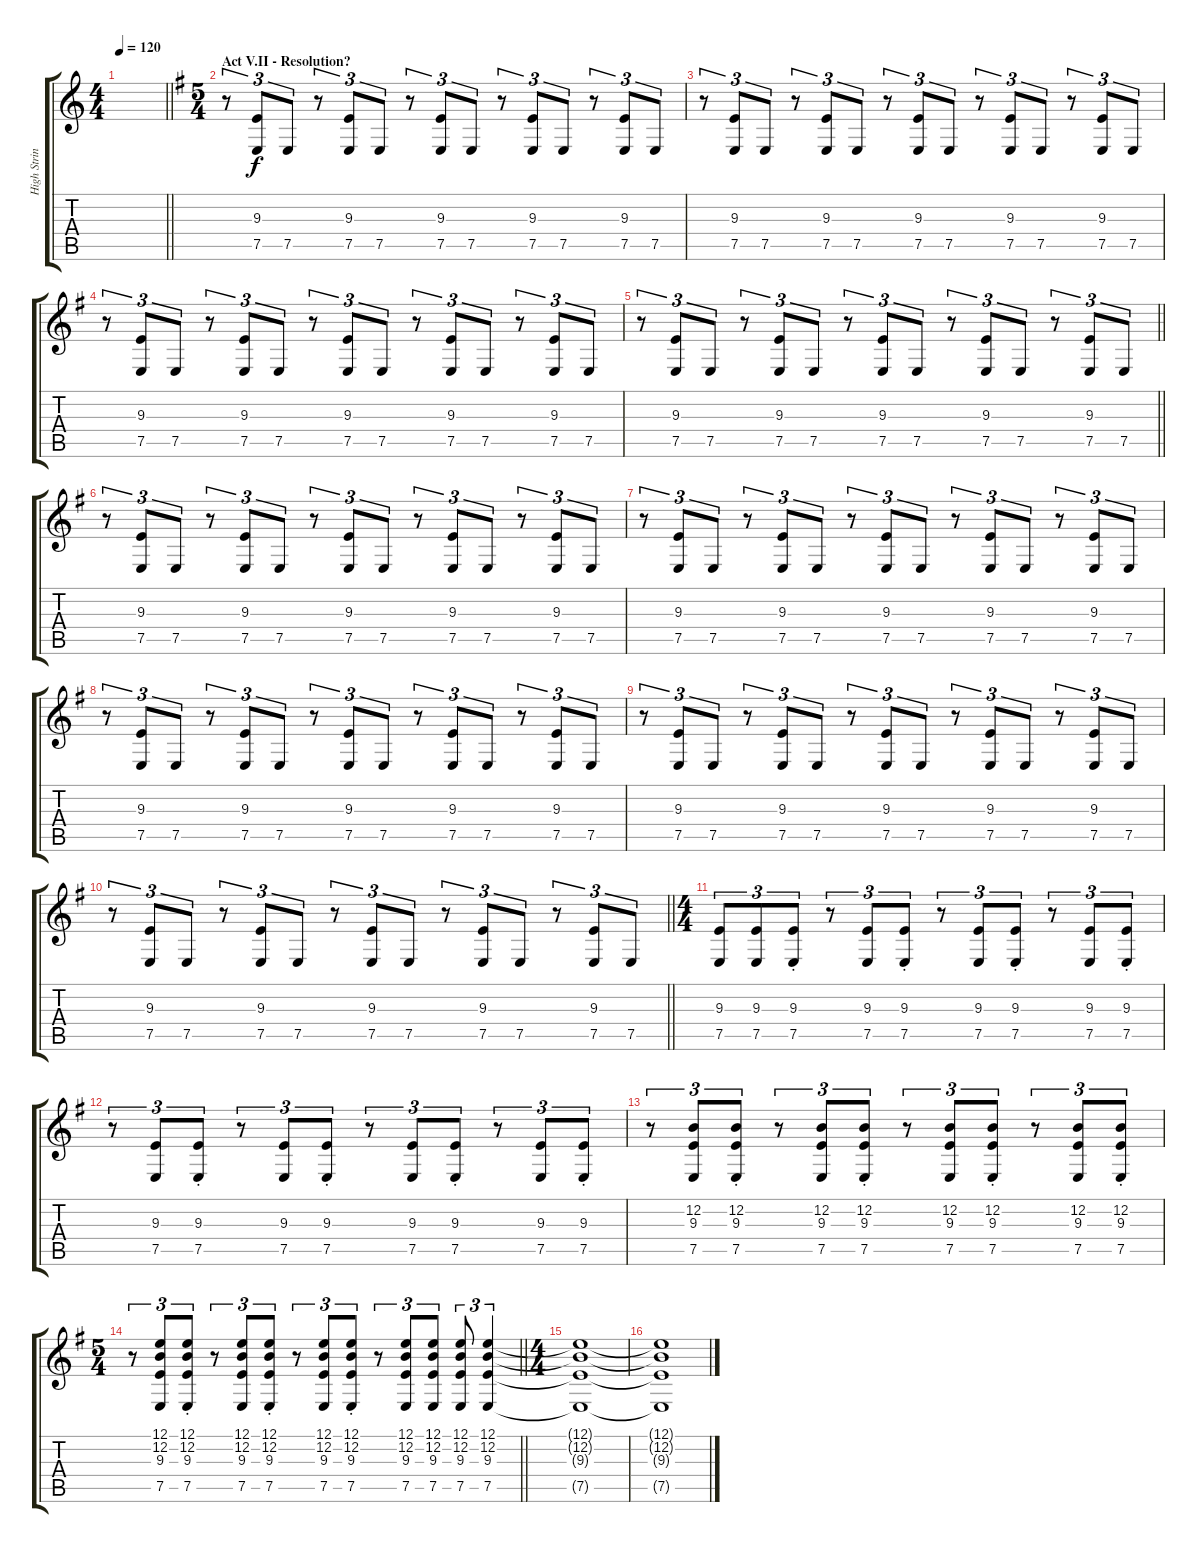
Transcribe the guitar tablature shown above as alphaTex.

\track ("High Strings Standard" "High Strin") {instrument stringensemble1}
\staff {score tabs}
\tuning (E4 B3 G3 D3 A2 E2) {hide}
\ts (4 4)
\tempo 120
\clef g2
\barLineRight lightlight
\ks c
|
\ts (5 4)
\section ("" "Act V.II - Resolution?")
\ks eminor
r.8{tu (3 2) volume 16} (9.3 7.5).8{tu (3 2)} 7.5.8{tu (3 2)} r.8{tu (3 2)} (9.3 7.5).8{tu (3 2)} 7.5.8{tu (3 2)} r.8{tu (3 2)} (9.3 7.5).8{tu (3 2)} 7.5.8{tu (3 2)} r.8{tu (3 2)} (9.3 7.5).8{tu (3 2)} 7.5.8{tu (3 2)} r.8{tu (3 2)} (9.3 7.5).8{tu (3 2)} 7.5.8{tu (3 2)} |
r.8{tu (3 2)} (9.3 7.5).8{tu (3 2)} 7.5.8{tu (3 2)} r.8{tu (3 2)} (9.3 7.5).8{tu (3 2)} 7.5.8{tu (3 2)} r.8{tu (3 2)} (9.3 7.5).8{tu (3 2)} 7.5.8{tu (3 2)} r.8{tu (3 2)} (9.3 7.5).8{tu (3 2)} 7.5.8{tu (3 2)} r.8{tu (3 2)} (9.3 7.5).8{tu (3 2)} 7.5.8{tu (3 2)} |
r.8{tu (3 2)} (9.3 7.5).8{tu (3 2)} 7.5.8{tu (3 2)} r.8{tu (3 2)} (9.3 7.5).8{tu (3 2)} 7.5.8{tu (3 2)} r.8{tu (3 2)} (9.3 7.5).8{tu (3 2)} 7.5.8{tu (3 2)} r.8{tu (3 2)} (9.3 7.5).8{tu (3 2)} 7.5.8{tu (3 2)} r.8{tu (3 2)} (9.3 7.5).8{tu (3 2)} 7.5.8{tu (3 2)} |
\barLineRight lightlight
r.8{tu (3 2)} (9.3 7.5).8{tu (3 2)} 7.5.8{tu (3 2)} r.8{tu (3 2)} (9.3 7.5).8{tu (3 2)} 7.5.8{tu (3 2)} r.8{tu (3 2)} (9.3 7.5).8{tu (3 2)} 7.5.8{tu (3 2)} r.8{tu (3 2)} (9.3 7.5).8{tu (3 2)} 7.5.8{tu (3 2)} r.8{tu (3 2)} (9.3 7.5).8{tu (3 2)} 7.5.8{tu (3 2)} |
r.8{tu (3 2)} (9.3 7.5).8{tu (3 2)} 7.5.8{tu (3 2)} r.8{tu (3 2)} (9.3 7.5).8{tu (3 2)} 7.5.8{tu (3 2)} r.8{tu (3 2)} (9.3 7.5).8{tu (3 2)} 7.5.8{tu (3 2)} r.8{tu (3 2)} (9.3 7.5).8{tu (3 2)} 7.5.8{tu (3 2)} r.8{tu (3 2)} (9.3 7.5).8{tu (3 2)} 7.5.8{tu (3 2)} |
r.8{tu (3 2)} (9.3 7.5).8{tu (3 2)} 7.5.8{tu (3 2)} r.8{tu (3 2)} (9.3 7.5).8{tu (3 2)} 7.5.8{tu (3 2)} r.8{tu (3 2)} (9.3 7.5).8{tu (3 2)} 7.5.8{tu (3 2)} r.8{tu (3 2)} (9.3 7.5).8{tu (3 2)} 7.5.8{tu (3 2)} r.8{tu (3 2)} (9.3 7.5).8{tu (3 2)} 7.5.8{tu (3 2)} |
r.8{tu (3 2)} (9.3 7.5).8{tu (3 2)} 7.5.8{tu (3 2)} r.8{tu (3 2)} (9.3 7.5).8{tu (3 2)} 7.5.8{tu (3 2)} r.8{tu (3 2)} (9.3 7.5).8{tu (3 2)} 7.5.8{tu (3 2)} r.8{tu (3 2)} (9.3 7.5).8{tu (3 2)} 7.5.8{tu (3 2)} r.8{tu (3 2)} (9.3 7.5).8{tu (3 2)} 7.5.8{tu (3 2)} |
r.8{tu (3 2)} (9.3 7.5).8{tu (3 2)} 7.5.8{tu (3 2)} r.8{tu (3 2)} (9.3 7.5).8{tu (3 2)} 7.5.8{tu (3 2)} r.8{tu (3 2)} (9.3 7.5).8{tu (3 2)} 7.5.8{tu (3 2)} r.8{tu (3 2)} (9.3 7.5).8{tu (3 2)} 7.5.8{tu (3 2)} r.8{tu (3 2)} (9.3 7.5).8{tu (3 2)} 7.5.8{tu (3 2)} |
\barLineRight lightlight
r.8{tu (3 2)} (9.3 7.5).8{tu (3 2)} 7.5.8{tu (3 2)} r.8{tu (3 2)} (9.3 7.5).8{tu (3 2)} 7.5.8{tu (3 2)} r.8{tu (3 2)} (9.3 7.5).8{tu (3 2)} 7.5.8{tu (3 2)} r.8{tu (3 2)} (9.3 7.5).8{tu (3 2)} 7.5.8{tu (3 2)} r.8{tu (3 2)} (9.3 7.5).8{tu (3 2)} 7.5.8{tu (3 2)} |
\ts (4 4)
(9.3 7.5).8{tu (3 2) balance 8} (9.3 7.5).8{tu (3 2)} (9.3{st} 7.5{st}).8{tu (3 2)} r.8{tu (3 2)} (9.3 7.5).8{tu (3 2)} (9.3{st} 7.5{st}).8{tu (3 2)} r.8{tu (3 2)} (9.3 7.5).8{tu (3 2)} (9.3{st} 7.5{st}).8{tu (3 2)} r.8{tu (3 2)} (9.3 7.5).8{tu (3 2)} (9.3{st} 7.5{st}).8{tu (3 2)} |
r.8{tu (3 2)} (9.3 7.5).8{tu (3 2)} (9.3{st} 7.5{st}).8{tu (3 2)} r.8{tu (3 2)} (9.3 7.5).8{tu (3 2)} (9.3{st} 7.5{st}).8{tu (3 2)} r.8{tu (3 2)} (9.3 7.5).8{tu (3 2)} (9.3{st} 7.5{st}).8{tu (3 2)} r.8{tu (3 2)} (9.3 7.5).8{tu (3 2)} (9.3{st} 7.5{st}).8{tu (3 2)} |
r.8{tu (3 2)} (12.2 9.3 7.5).8{tu (3 2)} (12.2{st} 9.3{st} 7.5{st}).8{tu (3 2)} r.8{tu (3 2)} (12.2 9.3 7.5).8{tu (3 2)} (12.2{st} 9.3{st} 7.5{st}).8{tu (3 2)} r.8{tu (3 2)} (12.2 9.3 7.5).8{tu (3 2)} (12.2{st} 9.3{st} 7.5{st}).8{tu (3 2)} r.8{tu (3 2)} (12.2 9.3 7.5).8{tu (3 2)} (12.2{st} 9.3{st} 7.5{st}).8{tu (3 2)} |
\ts (5 4)
\barLineRight lightlight
r.8{tu (3 2)} (12.1 12.2 9.3 7.5).8{tu (3 2)} (12.1{st} 12.2{st} 9.3{st} 7.5{st}).8{tu (3 2)} r.8{tu (3 2)} (12.1 12.2 9.3 7.5).8{tu (3 2)} (12.1{st} 12.2{st} 9.3{st} 7.5{st}).8{tu (3 2)} r.8{tu (3 2)} (12.1 12.2 9.3 7.5).8{tu (3 2)} (12.1{st} 12.2{st} 9.3{st} 7.5{st}).8{tu (3 2)} r.8{tu (3 2)} (12.1 12.2 9.3 7.5).8{tu (3 2)} (12.1 12.2 9.3 7.5).8{tu (3 2)} (12.1 12.2 9.3 7.5).8{tu (3 2)} (12.1 12.2 9.3 7.5).4{tu (3 2)} |
\ts (4 4)
(12.1{t} 12.2{t} 9.3{t} 7.5{t}).1 |
(12.1{t} 12.2{t} 9.3{t} 7.5{t}).1
